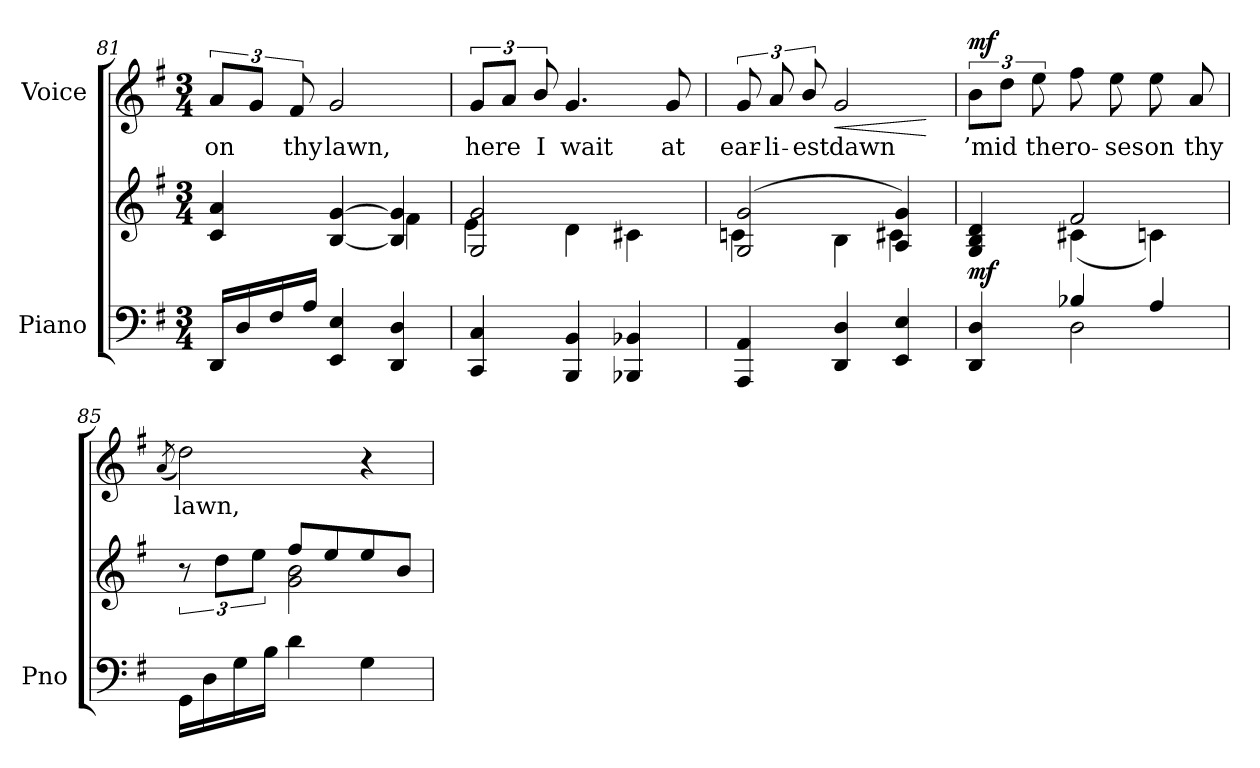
**kern	**kern	**dynam	**kern	**text	**dynam
*part2	*part2	*part2	*part1	*part1	*part1
*staff3	*staff2	*staff2/3	*staff1	*staff1	*staff1
*I"Piano	*	*	*I"Voice	*	*
*I'Pno	*	*	*	*	*
*clefF4	*clefG2	*	*clefG2	*	*
*k[f#]	*k[f#]	*	*k[f#]	*	*
*M3/4	*M3/4	*	*M3/4	*	*
=81	=81	=81	=81	=81	=81
*	*^	*	*	*	*
16DD/LL	4c/ 4a/	2ryy	.	12a/L	on	.
16D/	.	.	.	.	.	.
.	.	.	.	12g/J	.	.
16F#/	.	.	.	.	.	.
.	.	.	.	12f#/	thy	.
16A/JJ	.	.	.	.	.	.
4EE/ 4E/	[<4B/ [4g/	.	.	2g/	lawn,	.
4DD/ 4D/	4B/] 4g/]	4f#\	.	.	.	.
=82	=82	=82	=82	=82	=82	=82
4CC/ 4C/	2G/ 2g/	4e\	.	12g/L	here	.
.	.	.	.	12a/J	.	.
.	.	.	.	12b/	I	.
4BBB/ 4BB/	.	4d\	.	4.g/	wait	.
4BBB-X/ 4BB-X/	4c#X\	4ryy	.	.	.	.
.	.	.	.	8g/	at	.
=83	=83	=83	=83	=83	=83	=83
4AAA/ 4AA/	(2G/ 2g/	4cn\	.	12g/	ear-	.
.	.	.	.	12a/	-li-	.
.	.	.	.	12b/	-est	.
!	!	!	!	!	!	!LO:HP:b
4DD/ 4D/	.	4B\	.	2g/	dawn	<
4EE/ 4E/	4A/ 4g/)	4c#X\	.	.	.	.
*	*v	*v	*	*	*	*
.	.	.	.	.	[
=84	=84	=84	=84	=84	=84
*^	*^	*	*	*	*
!	!	!	!	!LO:DY:b	!	!	!LO:DY:a
4DD/ 4D/	4ryy	4G/ 4B/ 4d/	4ryy	mf	12b\L	’mid	mf
.	.	.	.	.	12dd\J	.	.
.	.	.	.	.	12ee\	the	.
4B-X/	2D\	2f#/	(4c#X\	.	8ff#\	ro-	.
.	.	.	.	.	8ee\	-ses	.
4A/	.	.	4cn\)	.	8ee\	on	.
.	.	.	.	.	8a/	thy	.
*v	*v	*	*	*	*	*	*
=85	=85	=85	=85	=85	=85	=85
.	.	.	.	(>8qa/	.	.
16GG\LL	12r	4ryy	.	2dd\)	lawn,	.
16D\	.	.	.	.	.	.
.	12dd\L	.	.	.	.	.
16G\	.	.	.	.	.	.
.	12ee\J	.	.	.	.	.
16B\JJ	.	.	.	.	.	.
4d\	8ff#/L	2g\ 2b\	.	.	.	.
.	8ee/	.	.	.	.	.
4G\	8ee/	.	.	4r	.	.
.	8b/J	.	.	.	.	.
*	*v	*v	*	*	*	*
=	=	=	=	=	=
*-	*-	*-	*-	*-	*-
